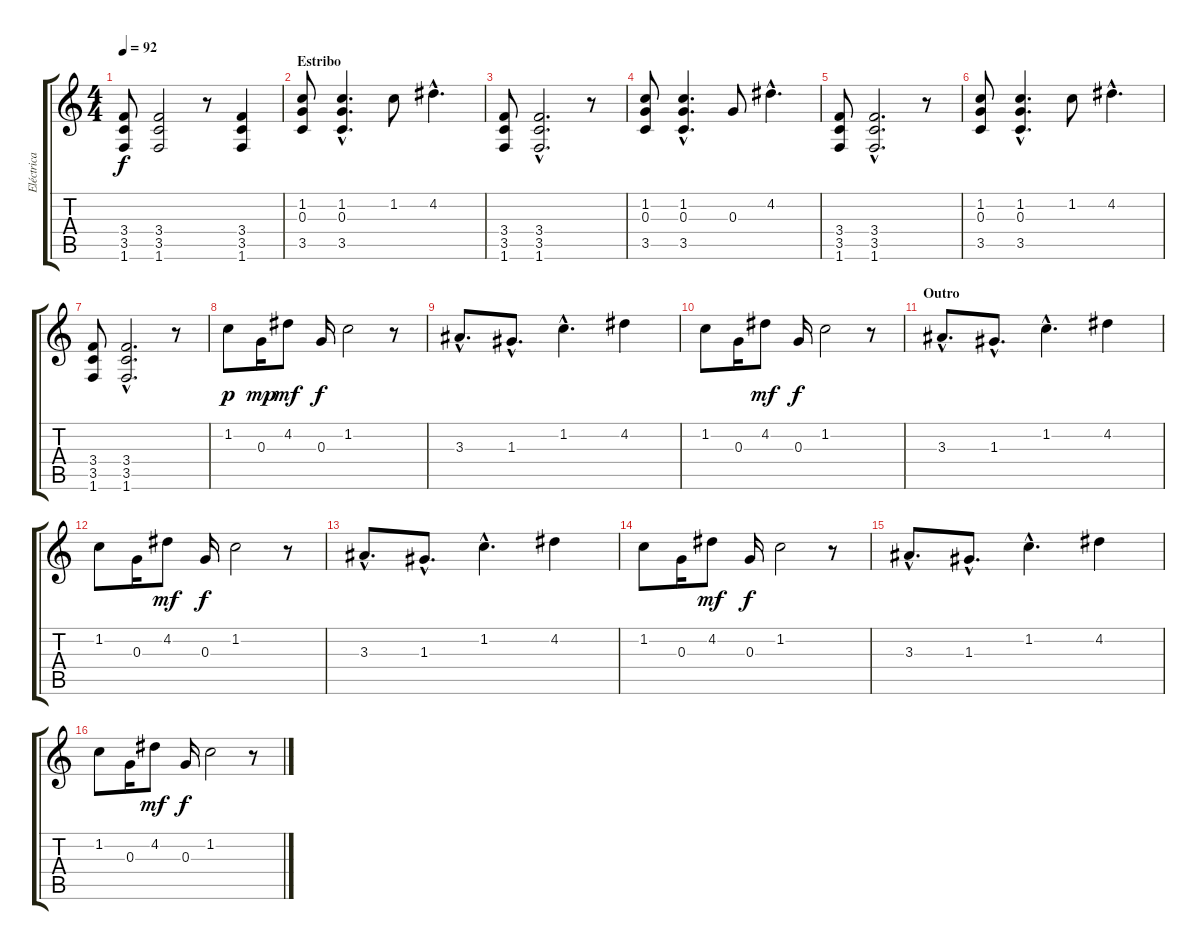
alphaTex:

\track ("Eléctrica" "Eléctrica") {instrument electricguitarclean}
\staff {score tabs}
\tuning (E4 B3 G3 D3 A2 E2) {hide}
\ts (4 4)
\tempo 92
\clef g2
\ks c
(3.4 3.5 1.6).8{dy f} (3.4 3.5 1.6).2 r.8 (3.4 3.5 1.6).4 |
\section ("" "Estribo")
(1.2 0.3 3.5).8 (1.2{hac} 0.3{hac} 3.5{hac}).4{d} 1.2.8 4.2{hac}.4{d} |
(3.4 3.5 1.6).8 (3.4{hac} 3.5{hac} 1.6{hac}).2{d} r.8 |
(1.2 0.3 3.5).8 (1.2{hac} 0.3{hac} 3.5{hac}).4{d} 0.3.8 4.2{hac}.4{d} |
(3.4 3.5 1.6).8 (3.4{hac} 3.5{hac} 1.6{hac}).2{d} r.8 |
(1.2 0.3 3.5).8 (1.2{hac} 0.3{hac} 3.5{hac}).4{d} 1.2.8 4.2{hac}.4{d} |
(3.4 3.5 1.6).8 (3.4{hac} 3.5{hac} 1.6{hac}).2{d} r.8 |
1.2.8{dy p} 0.3.16{dy mp} 4.2.8{dy mf} 0.3.16{dy f} 1.2.2 r.8 |
3.3{hac}.8{d} 1.3{hac}.8{d} 1.2{hac}.4{d} 4.2.4 |
1.2.8 0.3.16 4.2.8{dy mf} 0.3.16{dy f} 1.2.2 r.8 |
\section ("" "Outro")
3.3{hac}.8{d} 1.3{hac}.8{d} 1.2{hac}.4{d} 4.2.4 |
1.2.8 0.3.16 4.2.8{dy mf} 0.3.16{dy f} 1.2.2 r.8 |
3.3{hac}.8{d} 1.3{hac}.8{d} 1.2{hac}.4{d} 4.2.4 |
1.2.8 0.3.16 4.2.8{dy mf} 0.3.16{dy f} 1.2.2 r.8 |
3.3{hac}.8{d} 1.3{hac}.8{d} 1.2{hac}.4{d} 4.2.4 |
1.2.8 0.3.16 4.2.8{dy mf} 0.3.16{dy f} 1.2.2 r.8
